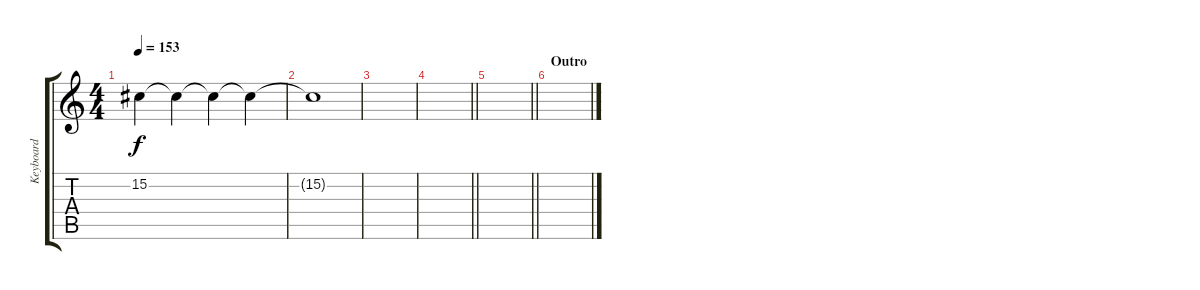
\track ("Keyboard" "Keyboard") {instrument vibraphone}
\staff {score tabs}
\tuning (Eb4 Bb3 Gb3 Db3 Ab2 Eb2) {hide}
\ts (4 4)
\tempo 153
\clef g2
\ks c
15.2.4{dy f} 15.2{t}.4 15.2{t}.4 15.2{t}.4 |
15.2{t}.1{volume 0} |
|
\barLineRight lightlight
|
\barLineRight lightlight
|
\section ("" "Outro")
